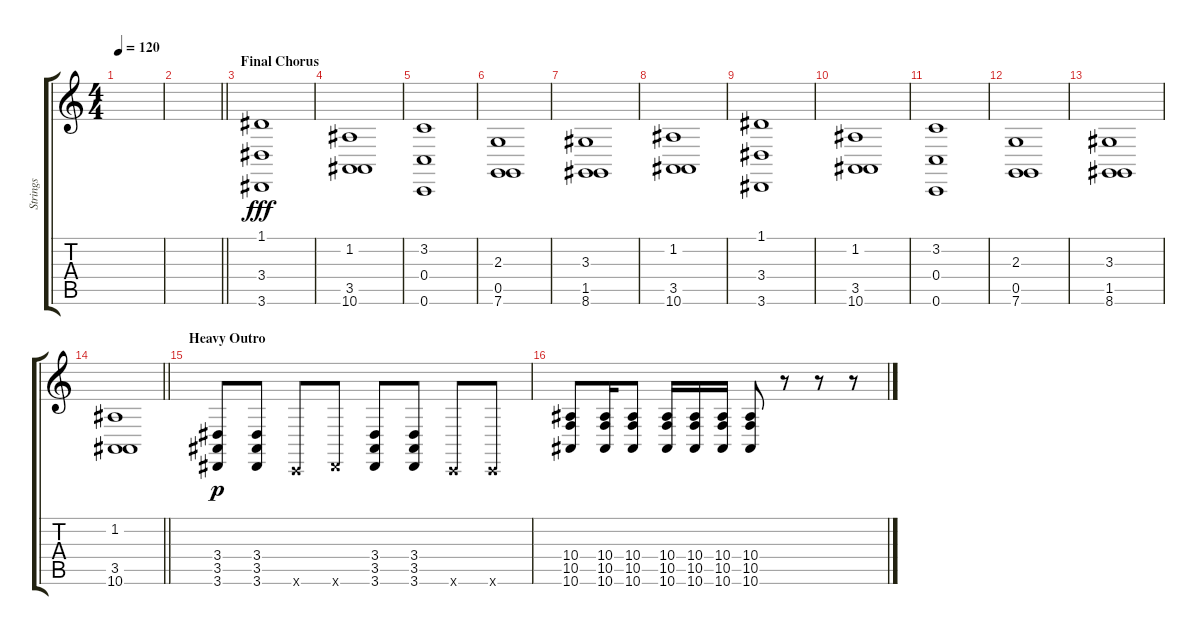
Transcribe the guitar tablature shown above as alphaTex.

\track ("Strings" "Strings") {instrument synthstrings1}
\staff {score tabs}
\tuning (D4 A3 F3 C3 G2 C2) {hide}
\ts (4 4)
\tempo 120
\clef g2
\ks c
|
\barLineRight lightlight
|
\section ("" "Final Chorus")
(1.1 3.4 3.6).1{dy fff} |
(1.2 3.5 10.6).1 |
(3.2 0.4 0.6).1 |
(2.3 0.5 7.6).1 |
(3.3 1.5 8.6).1 |
(1.2 3.5 10.6).1 |
(1.1 3.4 3.6).1 |
(1.2 3.5 10.6).1 |
(3.2 0.4 0.6).1 |
(2.3 0.5 7.6).1 |
(3.3 1.5 8.6).1 |
\barLineRight lightlight
(1.2 3.5 10.6).1 |
\section ("" "Heavy Outro")
(3.4 3.5 3.6).8{dy p} (3.4 3.5 3.6).8 0.6{x}.8 3.6{x}.8 (3.4 3.5 3.6).8 (3.4 3.5 3.6).8 0.6{x}.8 0.6{x}.8 |
(10.4 10.5 10.6).8 (10.4 10.5 10.6).16 (10.4 10.5 10.6).8 (10.4 10.5 10.6).16 (10.4 10.5 10.6).16 (10.4 10.5 10.6).16 (10.4 10.5 10.6).8 r.8 r.8 r.8
